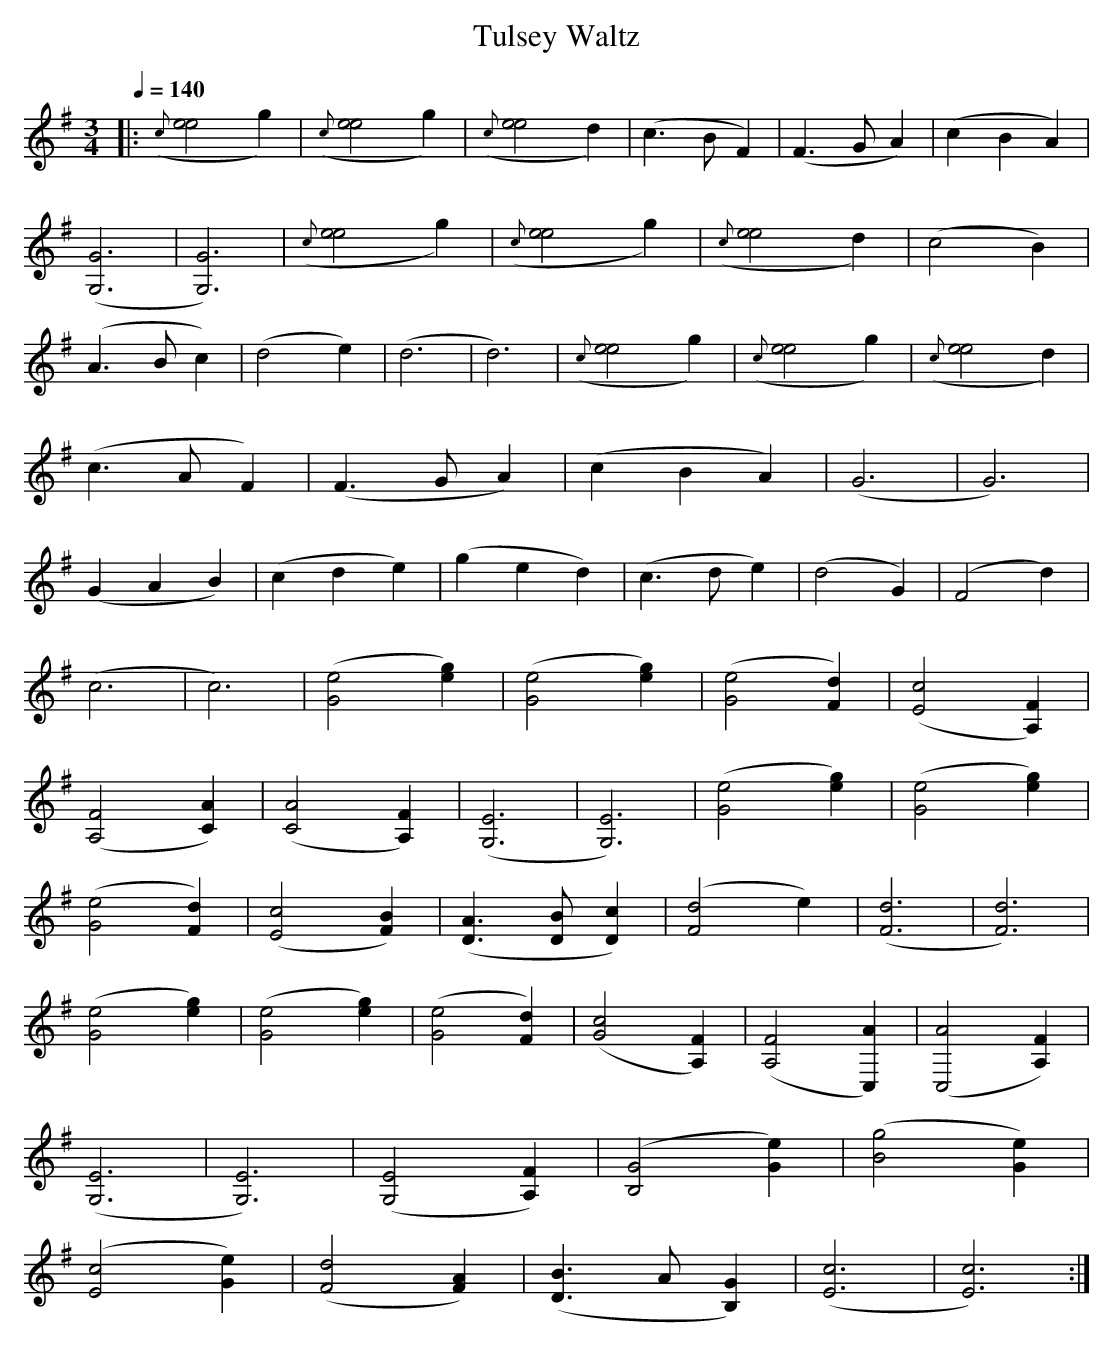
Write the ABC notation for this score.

X:1
T:Tulsey Waltz
L:1/4
M:3/4
Q:1/4=140
K:G
|: ( {c} [e2e2] g ) | ( {c} [e2e2] g ) | ( {c} [e2e2] d ) | ( c>B F ) | ( F>G A ) | ( c B A ) |
( [G3G,3] | [G3G,3] ) |  ( {c} [e2e2] g ) | ( {c} [e2e2] g ) | ( {c} [e2e2] d ) | ( c2 B ) |
( A>B c ) |  ( d2 e ) | ( d3  | d3 )  |  ( {c} [e2e2] g ) | ( {c} [e2e2] g ) | ( {c} [e2e2] d ) |
( c>A F ) | ( F>G A ) | (c B A ) | ( G3 | G3 ) |
( G A B ) | (c d e ) | (g e d ) | ( c>d e ) | ( d2 G ) | ( F2 d ) |
( c3 | c3 ) | ( [e2G2] [ge] ) | ( [e2G2] [ge] ) | ( [e2G2] [dF] ) | ( [c2E2] [FA,] ) |
( [F2A,2] [AC] ) | ( [A2C2] [FA,] ) | ( [E3G,3] | [E3G,3] ) | ( [e2G2] [ge] ) | ( [e2G2] [ge] ) |
( [e2G2] [dF] ) | ( [c2E2] [BF] ) | ( [AD]>[BD] [cD] ) | ( [d2F2] e ) | ( [d3F3] | [d3F3] ) |
( [e2G2] [ge] ) | ( [e2G2] [eg] ) | ( [e2G2] [dF] ) | ( [c2G2] [FA,] ) | ( [F2A,2] [AC,] ) | ( [A2C,2] [FA,] ) |
( [E3G,3] | [E3G,3] ) | ( [E2G,2] [FA,] ) | ( [G2B,2] [eG] ) | ( [g2B2] [eG] ) |
( [c2E2] [eG] ) | ( [d2F2] [AF] ) | ( [BD]>A  [GB,] ) | ( [c3E3] | [c3E3] ) :|
